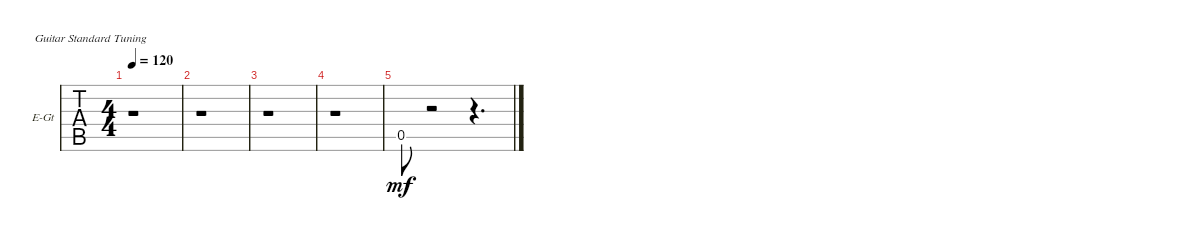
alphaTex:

\defaultSystemsLayout 4
\bracketExtendMode groupsimilarinstruments
\firstSystemTrackNameOrientation horizontal
\otherSystemsTrackNameOrientation horizontal
\track ("Соло" "E-Gt") {instrument overdrivenguitar}
\staff {tabs}
\tuning (E4 B3 G3 D3 A2 E2)
\ts (4 4)
\tempo 120
\clef g2
\ks c
r.1{dy mf} |
r.1 |
r.1 |
r.1 |
0.5.8 r.2 r.4{d}
